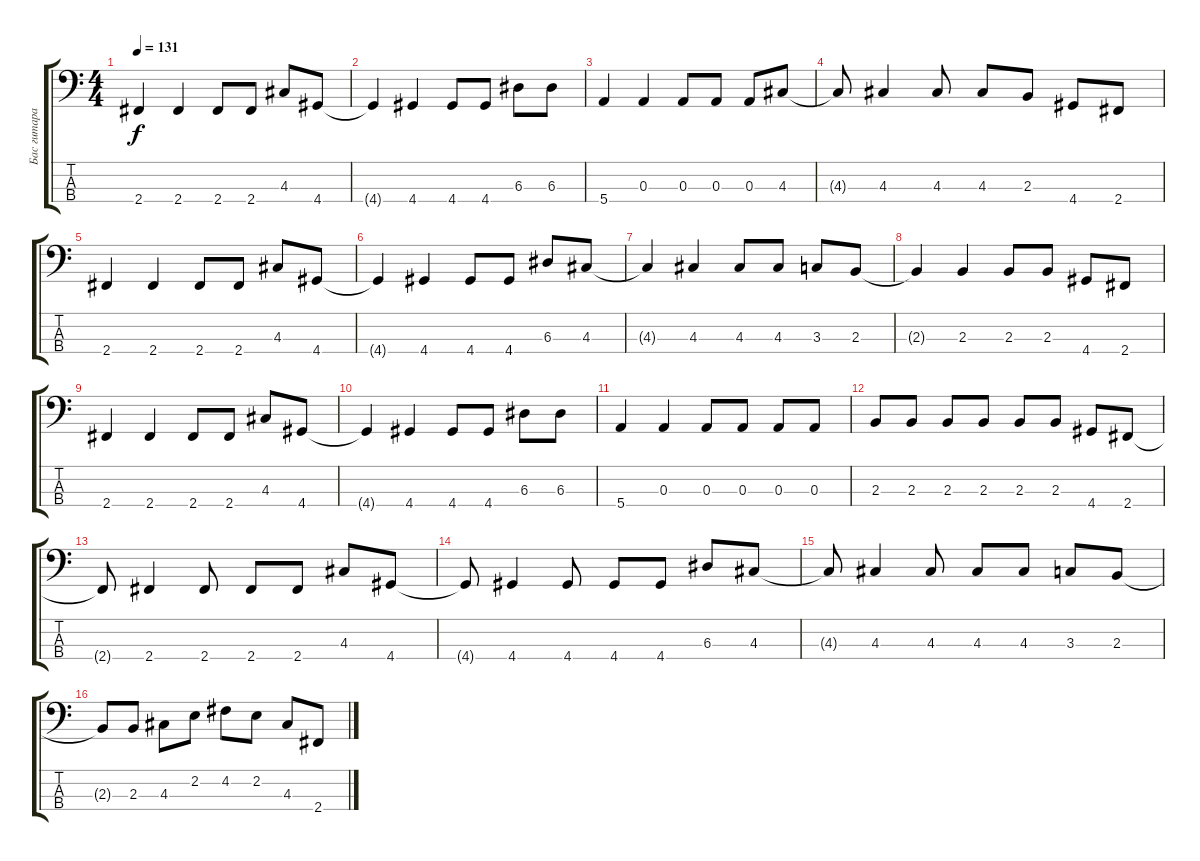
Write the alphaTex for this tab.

\track ("Бас гитара" "Бас гитара") {instrument electricbassfinger}
\staff {score tabs}
\tuning (G2 D2 A1 E1) {hide}
\ts (4 4)
\tempo 131
\clef f4
\ks c
2.4.4{dy f} 2.4.4 2.4.8 2.4.8 4.3.8 4.4.8 |
4.4{t}.4 4.4.4 4.4.8 4.4.8 6.3.8 6.3.8 |
5.4.4 0.3.4 0.3.8 0.3.8 0.3.8 4.3.8 |
4.3{t}.8 4.3.4 4.3.8 4.3.8 2.3.8 4.4.8 2.4.8 |
2.4.4 2.4.4 2.4.8 2.4.8 4.3.8 4.4.8 |
4.4{t}.4 4.4.4 4.4.8 4.4.8 6.3.8 4.3.8 |
4.3{t}.4 4.3.4 4.3.8 4.3.8 3.3.8 2.3.8 |
2.3{t}.4 2.3.4 2.3.8 2.3.8 4.4.8 2.4.8 |
2.4.4 2.4.4 2.4.8 2.4.8 4.3.8 4.4.8 |
4.4{t}.4 4.4.4 4.4.8 4.4.8 6.3.8 6.3.8 |
5.4.4 0.3.4 0.3.8 0.3.8 0.3.8 0.3.8 |
2.3.8 2.3.8 2.3.8 2.3.8 2.3.8 2.3.8 4.4.8 2.4.8 |
2.4{t}.8 2.4.4 2.4.8 2.4.8 2.4.8 4.3.8 4.4.8 |
4.4{t}.8 4.4.4 4.4.8 4.4.8 4.4.8 6.3.8 4.3.8 |
4.3{t}.8 4.3.4 4.3.8 4.3.8 4.3.8 3.3.8 2.3.8 |
2.3{t}.8 2.3.8 4.3.8 2.2.8 4.2.8 2.2.8 4.3.8 2.4.8
